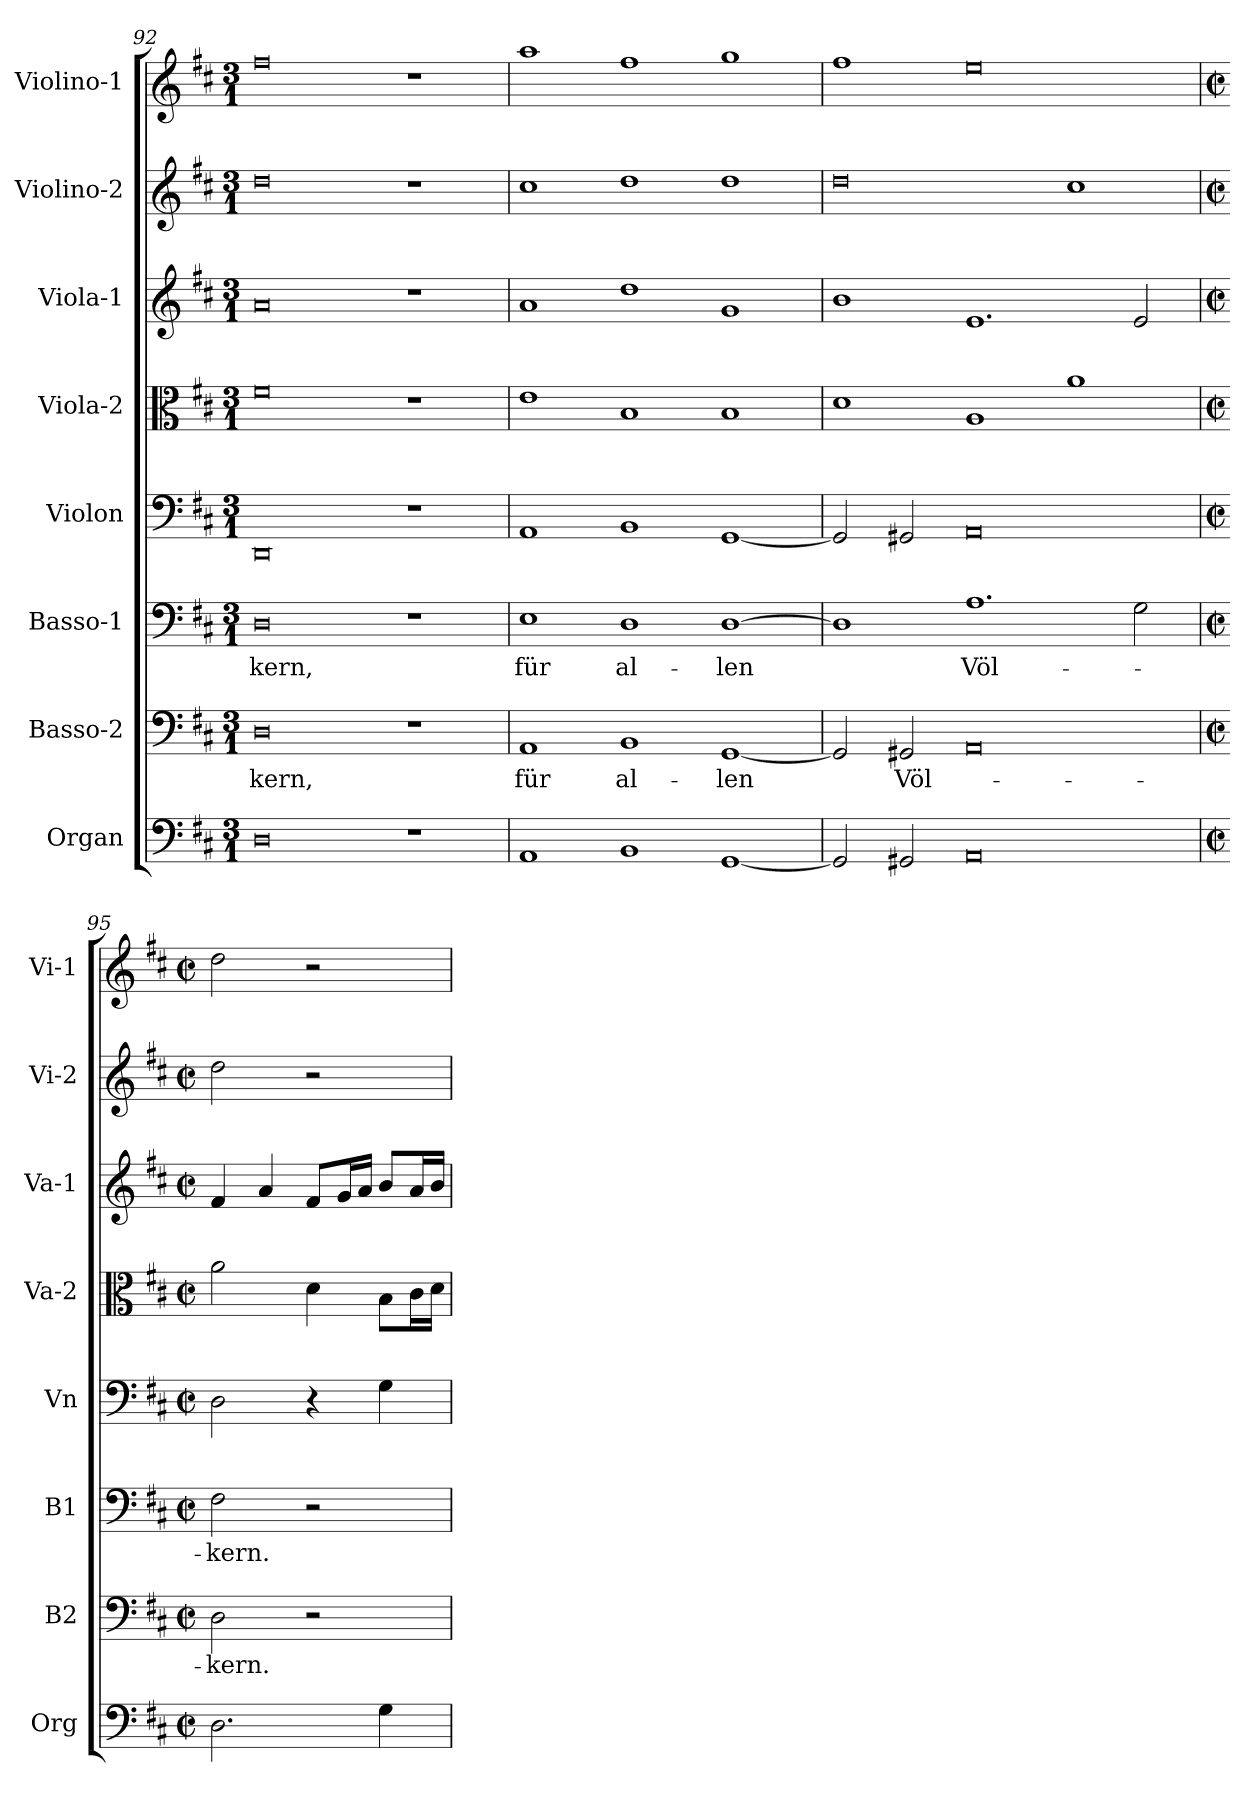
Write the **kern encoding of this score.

**kern	**kern	**text	**kern	**text	**kern	**kern	**kern	**kern	**kern
*part8	*part7	*part7	*part6	*part6	*part5	*part4	*part3	*part2	*part1
*staff8	*staff7	*staff7	*staff6	*staff6	*staff5	*staff4	*staff3	*staff2	*staff1
*I"Organ	*I"Basso-2	*	*I"Basso-1	*	*I"Violon	*I"Viola-2	*I"Viola-1	*I"Violino-2	*I"Violino-1
*I'Org	*I'B2	*	*I'B1	*	*I'Vn	*I'Va-2	*I'Va-1	*I'Vi-2	*I'Vi-1
*clefF4	*clefF4	*	*clefF4	*	*clefF4	*clefC3	*clefG2	*clefG2	*clefG2
*k[f#c#]	*k[f#c#]	*	*k[f#c#]	*	*k[f#c#]	*k[f#c#]	*k[f#c#]	*k[f#c#]	*k[f#c#]
*D:	*D:	*	*D:	*	*D:	*D:	*D:	*D:	*D:
*M3/1	*M3/1	*	*M3/1	*	*M3/1	*M3/1	*M3/1	*M3/1	*M3/1
=92	=92	=92	=92	=92	=92	=92	=92	=92	=92
!	!	!LO:LY:b	!	!LO:LY:b	!	!	!	!	!
0D	0D	-kern,	0D	-kern,	0DD	0f#	0a	0dd	0ff#
1r	1r	.	1r	.	1r	1r	1r	1r	1r
=93	=93	=93	=93	=93	=93	=93	=93	=93	=93
!	!	!LO:LY:b	!	!LO:LY:b	!	!	!	!	!
1AA	1AA	für	1E	für	1AA	1e	1a	1cc#	1aa
!	!	!LO:LY:b	!	!LO:LY:b	!	!	!	!	!
1BB	1BB	al-	1D	al-	1BB	1B	1dd	1dd	1ff#
!	!	!LO:LY:b	!	!LO:LY:b	!	!	!	!	!
[<1GG	[<1GG	-len	[>1D	-len	[<1GG	1B	1g	1dd	1gg
=94	=94	=94	=94	=94	=94	=94	=94	=94	=94
2GG/]	2GG/]	.	1D]	.	2GG/]	1d	1b	0dd	1ff#
!	!	!LO:LY:b	!	!	!	!	!	!	!
2GG#X/	2GG#X/	Völ-	.	.	2GG#X/	.	.	.	.
!	!	!	!	!LO:LY:b	!	!	!	!	!
0AA	0AA	.	1.A	Völ-	0AA	1A	1.e	.	0ee
.	.	.	.	.	.	1a	.	1cc#	.
.	.	.	2G\	.	.	.	2e/	.	.
=95	=95	=95	=95	=95	=95	=95	=95	=95	=95
*M2/2	*M2/2	*	*M2/2	*	*M2/2	*M2/2	*M2/2	*M2/2	*M2/2
*met(c|)	*met(c|)	*	*met(c|)	*	*met(c|)	*met(c|)	*met(c|)	*met(c|)	*met(c|)
!	!	!LO:LY:b	!	!LO:LY:b	!	!	!	!	!
2.D\	2D\	-kern.	2F#\	-kern.	2D\	2a\	4f#/	2dd\	2dd\
.	.	.	.	.	.	.	4a/	.	.
.	2r	.	2r	.	4r	4d\	8f#/L	2r	2r
.	.	.	.	.	.	.	16g/L	.	.
.	.	.	.	.	.	.	16a/JJ	.	.
4G\	.	.	.	.	4G\	8B\L	8b/L	.	.
.	.	.	.	.	.	16c#\L	16a/L	.	.
.	.	.	.	.	.	16d\JJ	16b/JJ	.	.
=	=	=	=	=	=	=	=	=	=
*-	*-	*-	*-	*-	*-	*-	*-	*-	*-
